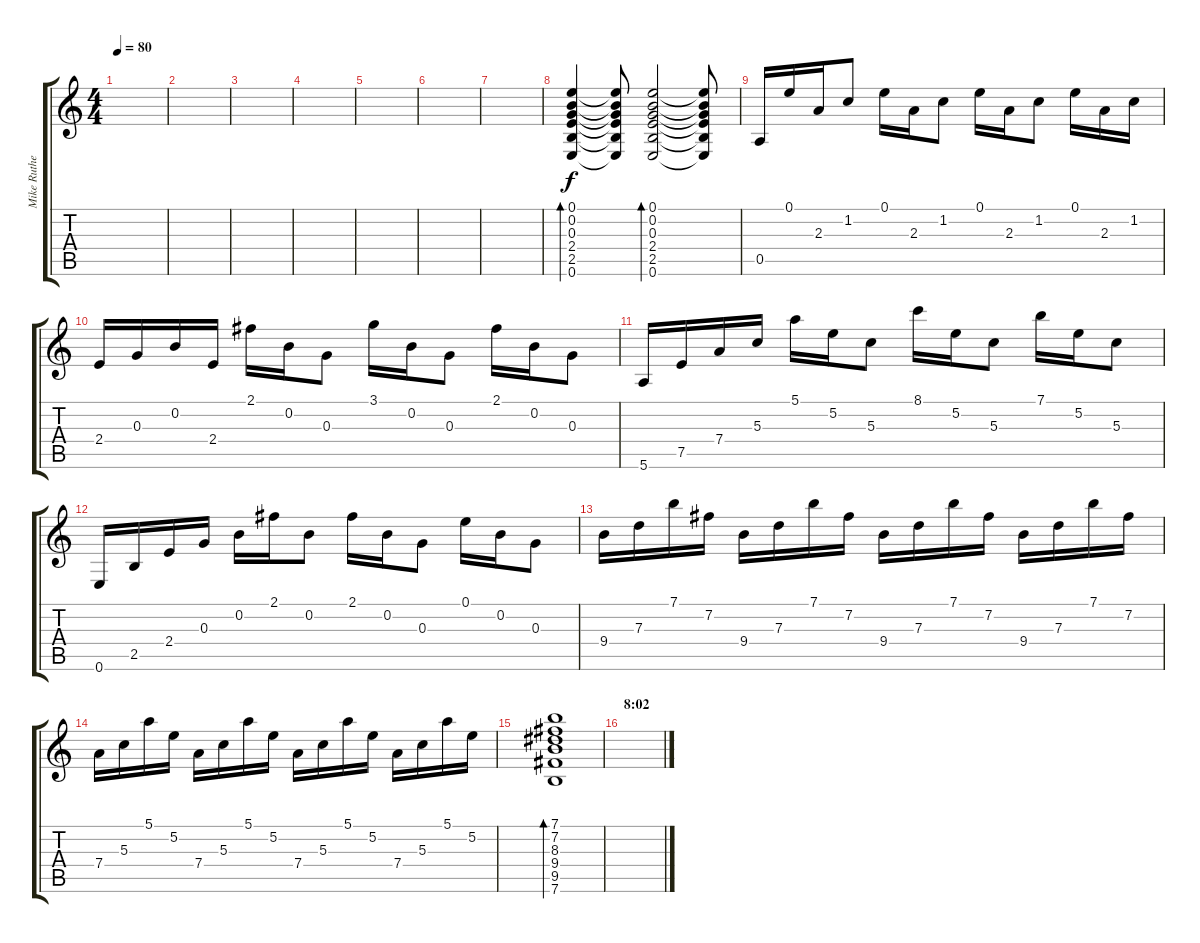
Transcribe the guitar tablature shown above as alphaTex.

\track ("Mike Rutherford (12-string guitar)" "Mike Ruthe") {instrument electricguitarclean}
\staff {score tabs}
\tuning (E4 B3 G3 D3 A2 E2) {hide}
\ts (4 4)
\tempo 80
\clef g2
\ks c
|
|
|
|
|
|
|
(0.1 0.2 0.3 2.4 2.5 0.6).4{bd 120} (0.1{t} 0.2{t} 0.3{t} 2.4{t} 2.5{t} 0.6{t}).8 (0.1 0.2 0.3 2.4 2.5 0.6).2{bd 120} (0.1{t} 0.2{t} 0.3{t} 2.4{t} 2.5{t} 0.6{t}).8 |
0.5.16 0.1.16 2.3.16 1.2.8 0.1.16 2.3.16 1.2.8 0.1.16 2.3.16 1.2.8 0.1.16 2.3.16 1.2.16 |
2.4.16 0.3.16 0.2.16 2.4.16 2.1.16 0.2.16 0.3.8 3.1.16 0.2.16 0.3.8 2.1.16 0.2.16 0.3.8 |
5.6.16 7.5.16 7.4.16 5.3.16 5.1.16 5.2.16 5.3.8 8.1.16 5.2.16 5.3.8 7.1.16 5.2.16 5.3.8 |
0.6.16 2.5.16 2.4.16 0.3.16 0.2.16 2.1.16 0.2.8 2.1.16 0.2.16 0.3.8 0.1.16 0.2.16 0.3.8 |
9.4.16 7.3.16 7.1.16 7.2.16 9.4.16 7.3.16 7.1.16 7.2.16 9.4.16 7.3.16 7.1.16 7.2.16 9.4.16 7.3.16 7.1.16 7.2.16 |
7.4.16 5.3.16 5.1.16 5.2.16 7.4.16 5.3.16 5.1.16 5.2.16 7.4.16 5.3.16 5.1.16 5.2.16 7.4.16 5.3.16 5.1.16 5.2.16 |
(7.1 7.2 8.3 9.4 9.5 7.6).1{bd 120} |
\section ("" "8:02")
